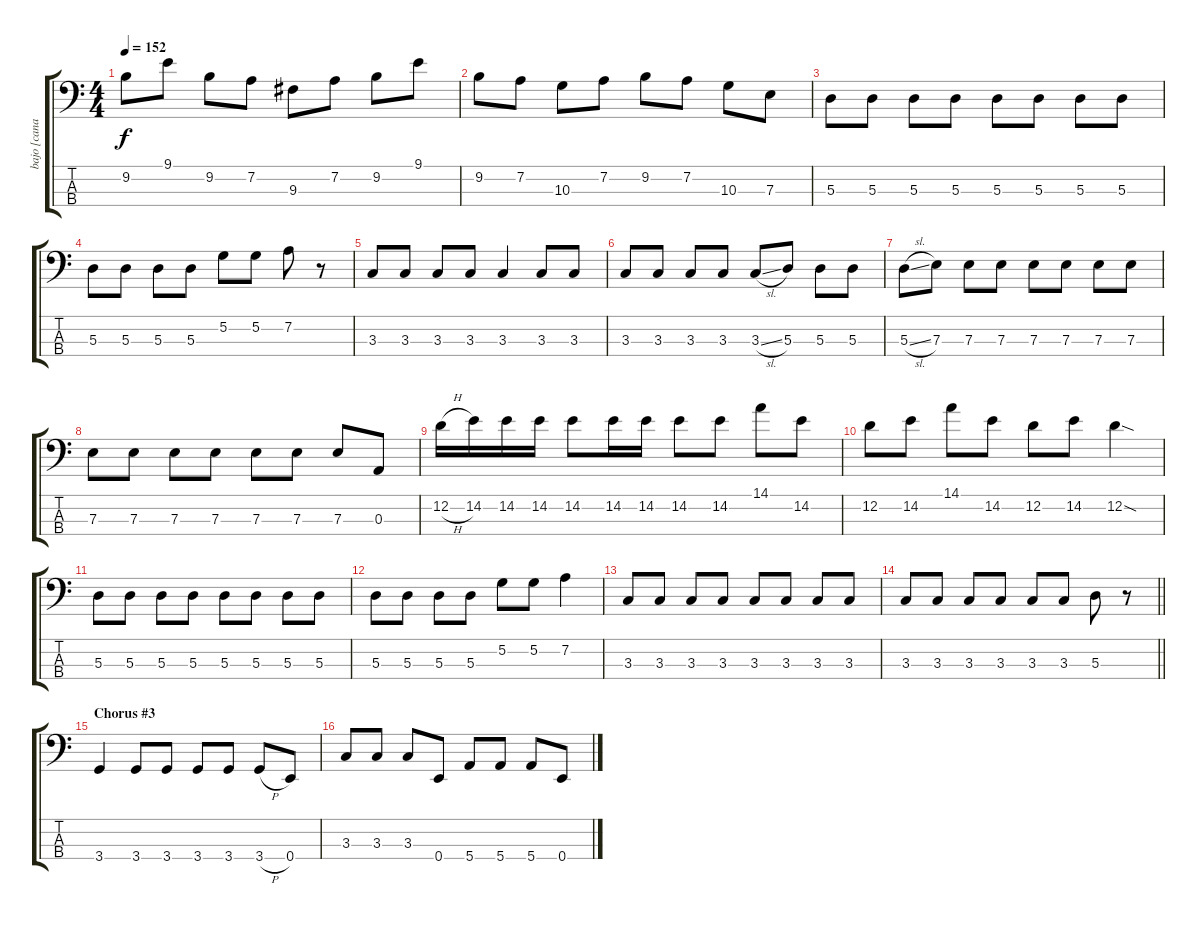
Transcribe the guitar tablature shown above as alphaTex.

\track ("bajo [canal derecho]" "bajo [cana") {instrument slapbass1}
\staff {score tabs}
\tuning (G2 D2 A1 E1) {hide}
\ts (4 4)
\tempo 152
\clef f4
\ks c
9.2.8{dy f} 9.1.8 9.2.8 7.2.8 9.3.8 7.2.8 9.2.8 9.1.8 |
9.2.8 7.2.8 10.3.8 7.2.8 9.2.8 7.2.8 10.3.8 7.3.8 |
5.3.8 5.3.8 5.3.8 5.3.8 5.3.8 5.3.8 5.3.8 5.3.8 |
5.3.8 5.3.8 5.3.8 5.3.8 5.2.8 5.2.8 7.2.8 r.8 |
3.3.8 3.3.8 3.3.8 3.3.8 3.3.4 3.3.8 3.3.8 |
3.3.8 3.3.8 3.3.8 3.3.8 3.3{sl}.8 5.3.8 5.3.8 5.3.8 |
5.3{sl}.8 7.3.8 7.3.8 7.3.8 7.3.8 7.3.8 7.3.8 7.3.8 |
7.3.8 7.3.8 7.3.8 7.3.8 7.3.8 7.3.8 7.3.8 0.3.8 |
12.2{h}.16 14.2.16 14.2.16 14.2.16 14.2.8 14.2.16 14.2.16 14.2.8 14.2.8 14.1.8 14.2.8 |
12.2.8 14.2.8 14.1.8 14.2.8 12.2.8 14.2.8 12.2{sod}.4 |
5.3.8 5.3.8 5.3.8 5.3.8 5.3.8 5.3.8 5.3.8 5.3.8 |
5.3.8 5.3.8 5.3.8 5.3.8 5.2.8 5.2.8 7.2.4 |
3.3.8 3.3.8 3.3.8 3.3.8 3.3.8 3.3.8 3.3.8 3.3.8 |
\barLineRight lightlight
3.3.8 3.3.8 3.3.8 3.3.8 3.3.8 3.3.8 5.3.8 r.8 |
\section ("" "Chorus #3")
3.4.4 3.4.8 3.4.8 3.4.8 3.4.8 3.4{h}.8 0.4.8 |
3.3.8 3.3.8 3.3.8 0.4.8 5.4.8 5.4.8 5.4.8 0.4.8
